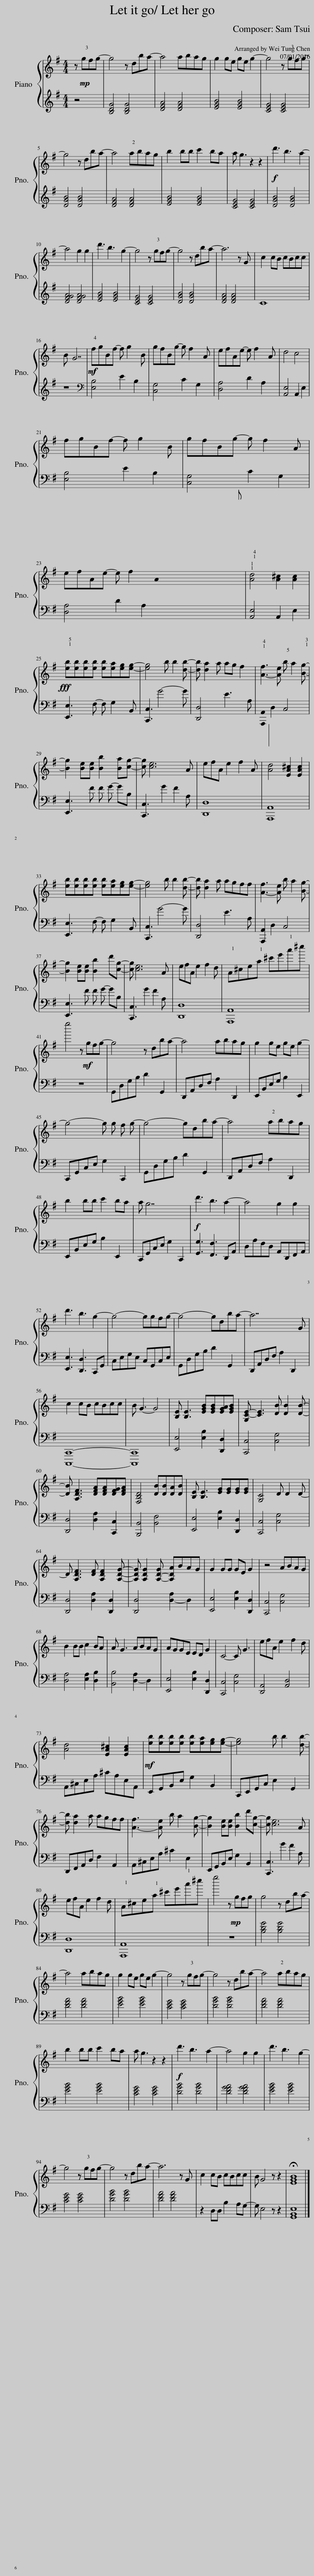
X:1
%%score { 1 | 2 }
L:1/8
M:4/4
I:linebreak $
K:G
V:1 treble
V:2 treble
V:1
 z!mp! !3!gfg- | g4 z dba- | a4 abag | g2 ge ge g2- | g4 z !3!gfg- |$ %5
 g4 z dba- | a4 !2!abag | b2 bb c'2 ba | a g3 z2 z2 |!f! d'3 b3 a2- |$ %10
 a4 g2 g2 | d'3 b3 g2- | g4 z !3!gfg- | g4 z dba- | a6 z G | %15
 c2 cB cBcc |$ B G7 |!mf! !4!fgBf- f g2 B | gfBg- g f2 A | efAe- e f2 A | %20
 d4 c4 |$ fgBf- f g2 B | gfBg- g f2 A |$ efAe- e f2 A | !1!!1!!1!!4![Ad]4 [A^c]2 [Ac]2 |$ %25
!fff! !1!!5![eb][eb][eb][eb] [eb][ea][eg][eg]- | [eg]4 b b2 [db]- | [db] [da]2 a ag f2 | !1!!4![A-f]3 [Ae] !5!b a2 !1!!3![Bg]- |$ [Bg]2 [Be][Be] [Bb]2 [Ba][cg]- | %30
 [cg] [ce]6 A | efA e2 f2 A | [Ad]4 [EA^c]2 [EAc]2 |$ [eb][eb][eb][eb] [eb][ea][eg][eg]- | [eg]4 b b2 [db]- | %35
 [db] [da]2 a agff | [A-f]3 [Ae] b a2 [Bg]- |$ [Bg]2 [Be][Be] [Bb]2 d'[cg]- | [cg] [ce]6 A | efA e2 f2 d | %40
 !1!A^ce!1!a ^c'e'!1!a'^c'' |$ e''4 z!mf! gfg- | g4 z dba- | a4 abag | g2 ge ge g2- |$ %45
 g4- g g f g- | g4- gdba- | a4 !2!abag |$ b2 bb c'2 ba | a g7 | %50
!f! d'3 b3 a2- | a4 g2 g2 |$ d'3 b3 g2- | g4- ggfg- | g4- gdba- | %55
 a7 G |$ c2 cB cBcc | B G3- G4 | [B,E] [B,E]3 [EGB][EGB][EGA][EGB] | [G,C-E-] [CE]3 [DB] [DB]2 [DB]- |$ %60
 [DB] [A,DF]3 [DFA][DFA][DFG][DFA] | [F,B,D]4 [DB][DB][DA][DB] | [B,E] [B,E]3 [EG][EG][EG][EG] | [G,C]4 D D2 D- |$ D [A,DF]3 [DF] [A,DF]2 [A,DG]- | %65
 [A,DG] [A,DG]2 [A,-D-G] [A,DA]BAG | G2 GG GE G2 | z4 ABAG |$ B2 BB c2 BA | A G3 ABAG | %70
 AGGE ED G2 | C4- C G3 | efA e2 f2 d |$ [Ad]4 [EA^c]2 [EAc]2 |!mf! [eb][eb][eb][eb] [eb][ea][eg][eg]- | %75
 [eg]4 b b2 [db]- |$ [db] [da]2 a agff | [A-f]3 [Ae] b a2 [Bg]- | [Bg]2 [Be][Be] [Bb]2 d'[cg]- | [cg] [ce]6 A |$ %80
 efA e2 f2 d | !1!A^ce!1!a ^c'e'!1!a'^c'' | e''4 z!mp! gfg | g4 z dba- |$ a4 abag | %85
 g2 ge ge g2- | g4 z !3!gfg- | g4 z dba- | a4 !2!abag |$ b2 bb c'2 ba | %90
 a g3 z2 z2 |!f! d'3 b3 a2- | a4 g2 g2 | d'3 b3 g2- |$ g4 z !3!gfg- | %95
 g4 z dba- | a6 z G | c2 cB cBcc | B G4 z z2 | !fermata![EGB]8 |] %100
V:2
 z4 | [B,DG]4 [B,DG]4 | [DFA]4 [DFA]4 | [EGB]4 [EGB]4 | [CEG]4 [CEG]4 |$ %5
 [DGB]4 [DGB]4 | [DFA]4 [DFA]4 | [EGB]4 [EGB]4 | [CEG]4 [CEG]4 | [DGB]4 [DGB]4 |$ %10
 [DFGA]4 [DFGA]4 | [EGB]4 [EGB]4 | [CEG]4 [CEG]4 | [DGB]4 [DGB]4 | [DFA]4 [DFA]4 | %15
 C8 |$ z8 |[K:bass] [E,B,]4 E2 B,2 | [C,G,]4 C2 G,2 | [D,A,]4 D2 A,2 | %20
 [A,,E,]4 A,,2 E,2 |$ [E,B,]4 E2 B,2 | [C,G,]4 C2 G,2 |$ [D,A,]4 D2 A,2 | [A,,E,]4 A,,2 E,2 |$ %25
 [E,,E,]3 F,- F, G,2 B,, | [C,,C,]3 G4- G | [D,,D,]4 E3 A, | [A,,,A,,]2 D,2 C,4 |$ [E,,E,]3 F F G- GB, | %30
 [C,,C,]3 G2 F2 A, | [D,,D,]8 | [A,,,A,,]8 |$ [E,,E,]3 F,- F, G,2 B,, | [C,,C,]3 G4- G | %35
 [D,,D,]4 E3 A, | [A,,,A,,]2 D,2 C,4 |$ [E,,E,]3 F F G- GB, | [C,,C,]3 G2 F2 A, | [D,,D,]8 | %40
 [A,,,A,,]8 |$ z8 | G,,D,G,B, D2 G,,2 | D,,A,,D,F, A,2 D,,2 | E,,B,,E,G, B,2 E,,2 |$ %45
 C,,G,,C,E, G,2 C,,2 | G,,D,G,B, D2 G,,2 | D,,A,,D,F, A,2 D,,2 |$ E,,B,,E,G, B,2 E,,2 | C,,G,,C,E, G,2 C,,2 | %50
 [G,,G,]3 [F,,F,]3 D,,A,, | D,A,F,D, A,,D,,F,,A,, |$ [E,,E,]3 [D,,D,]3 C,,G,, | C,E,G,E, C,G,,C,E, | G,,D,G,B, D2 G,,2 | %55
 D,,A,,D,F, A,2 D,,2 |$ [C,,,C,,]8- | [C,,,C,,]8 | [E,,E,]4 [E,B,]2 [D,,D,]2 | [C,,C,]4 [C,G,]4 |$ %60
 [D,,D,]4 [D,A,]2 [C,,C,]2 | [B,,,B,,]4 [B,,F,]4 | [E,,E,]4 [E,B,]2 [D,,D,]2 | [C,,C,]4 [C,G,]4 |$ [D,,D,]4 [D,A,]2 [D,,D,]2 | %65
 [D,,D,]4 [D,-A,]2 D,2 | [E,,E,]4 [E,B,]2 [D,,D,]2 | [C,,C,]4 [C,G,]4 |$ [D,A,]4 [E,A,]2 [D,B,]2 | [B,,B,]4 [D,-A,]2 D,2 | %70
 [E,,E,]4 [E,B,]2 [D,,D,]2 | [C,,C,]4 [C,G,]4 | [D,,A,,]4 [A,,D,]4 |$ A,,^C,E,A, ^CA,E,A,, | E,,G,,B,,E, G,2 B,,2 | %75
 C,,E,,G,,C, E,2 G,,2 |$ D,,F,,A,,D, F,2 A,,2 | A,,^C,E,A, ^C2 E,2 | E,,G,,B,,E, G,2 B,,2 | [C,,C,]3 G2 F2 A, |$ %80
 [D,,D,]8 | [A,,,A,,]8 | z8 | [B,DG]4 [B,DG]4 |$ [DFA]4 [DFA]4 | %85
 [EGB]4 [EGB]4 | [CEG]4 [CEG]4 | [DGB]4 [DGB]4 | [DFA]4 [DFA]4 |$ [EGB]4 [EGB]4 | %90
 [CEG]4 [CEG]4 | [DGB]4 [DGB]4 | [DFGA]4 [DFGA]4 | [EGB]4 [EGB]4 |$ [CEG]4 [CEG]4 | %95
 [DGB]4 [DGB]4 | [DFA]4 [DFA]4 | z2 D,D, B,2 A,G,- | G, E,4 z z2 | [G,,B,,E,]8 |] %100
